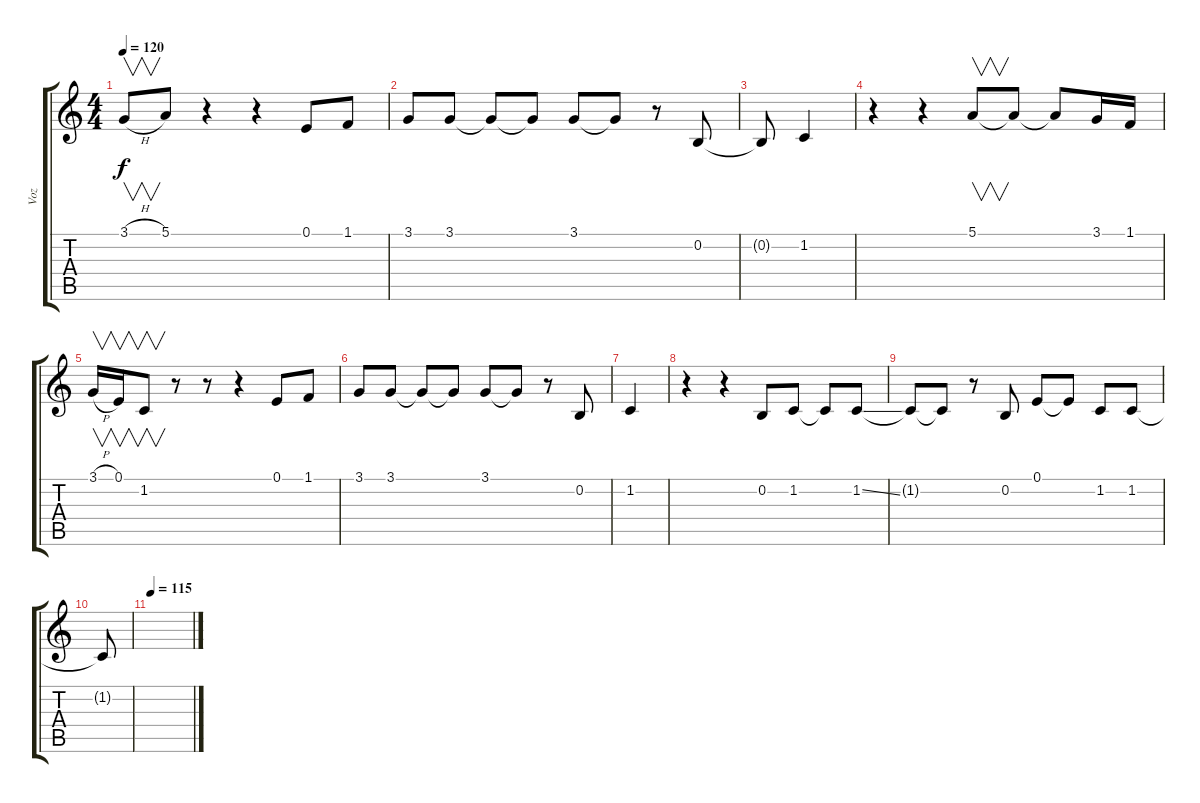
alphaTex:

\track ("Voz" "Voz") {instrument trombone}
\staff {score tabs}
\tuning (E4 B3 G3 D3 A2 E2) {hide}
\ts (4 4)
\tempo 120
\clef g2
\ks c
3.1{h}.8{v dy f} 5.1.8 r.4 r.4 0.1.8 1.1.8 |
3.1.8 3.1.8 3.1{t}.8 3.1{t}.8 3.1.8 3.1{t}.8 r.8 0.2.8 |
0.2{t}.8 1.2.4 |
r.4 r.4 5.1.8{v} 5.1{t}.8 5.1{t}.8 3.1.16 1.1.16 |
3.1{h}.16{v} 0.1.16{v} 1.2.8{v} r.8 r.8 r.4 0.1.8 1.1.8 |
3.1.8 3.1.8 3.1{t}.8 3.1{t}.8 3.1.8 3.1{t}.8 r.8 0.2.8 |
1.2.4 |
r.4 r.4 0.2.8 1.2.8 1.2{t}.8 1.2{ss}.8 |
1.2{t}.8 1.2{t}.8 r.8 0.2.8 0.1.8 0.1{t}.8 1.2.8 1.2.8 |
1.2{t}.8 |
\tempo 115
